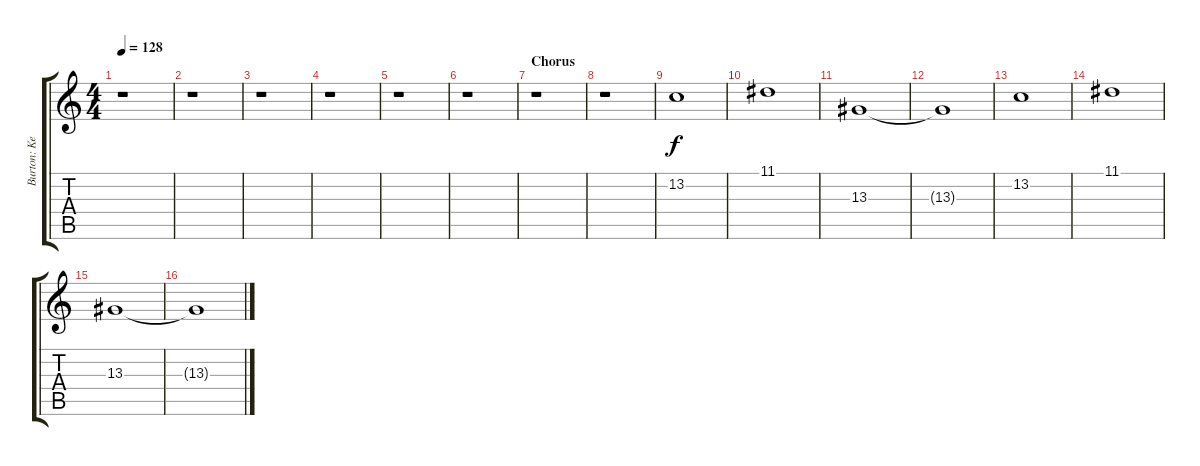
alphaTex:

\track ("Burton: Keyboards 2" "Burton: Ke") {instrument violin}
\staff {score tabs}
\tuning (E4 B3 G3 D3 A2 E2) {hide}
\ts (4 4)
\tempo 128
\clef g2
\ks c
r.1{dy f} |
r.1 |
r.1 |
r.1 |
r.1 |
r.1 |
\section ("" "Chorus")
r.1 |
r.1 |
13.2.1{balance 8 instrument stringensemble2} |
11.1.1 |
13.3.1 |
13.3{t}.1 |
13.2.1 |
11.1.1 |
13.3.1 |
13.3{t}.1
